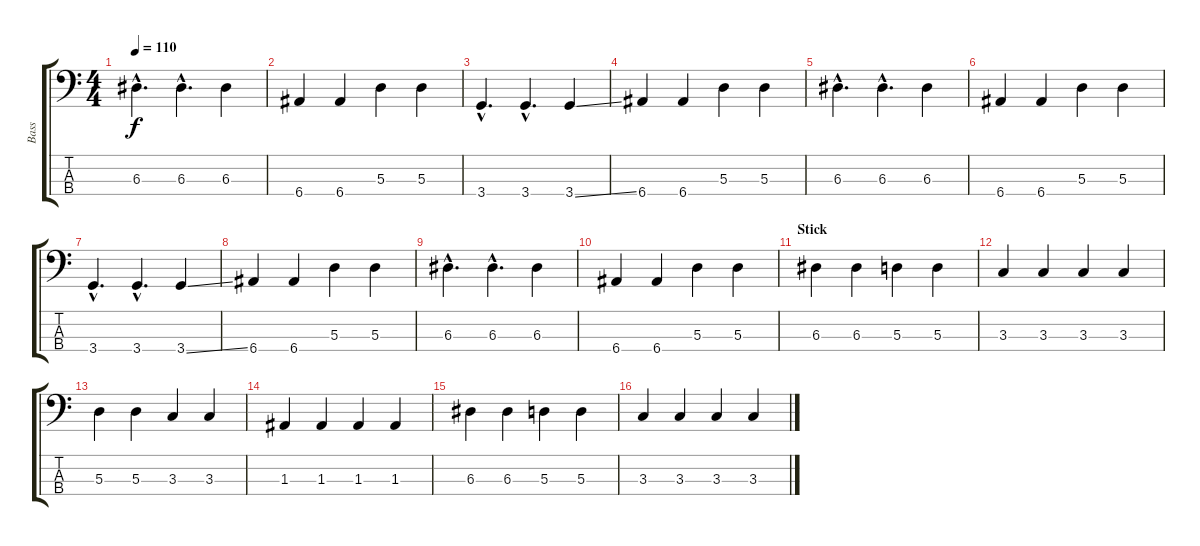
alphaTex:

\track ("Bass" "Bass") {instrument electricbassfinger}
\staff {score tabs}
\tuning (G2 D2 A1 E1) {hide}
\ts (4 4)
\tempo 110
\clef f4
\ks c
6.3{hac}.4{d dy f} 6.3{hac}.4{d} 6.3.4 |
6.4.4 6.4.4 5.3.4 5.3.4 |
3.4{hac}.4{d} 3.4{hac}.4{d} 3.4{ss}.4 |
6.4.4 6.4.4 5.3.4 5.3.4 |
6.3{hac}.4{d} 6.3{hac}.4{d} 6.3.4 |
6.4.4 6.4.4 5.3.4 5.3.4 |
3.4{hac}.4{d} 3.4{hac}.4{d} 3.4{ss}.4 |
6.4.4 6.4.4 5.3.4 5.3.4 |
6.3{hac}.4{d} 6.3{hac}.4{d} 6.3.4 |
6.4.4 6.4.4 5.3.4 5.3.4 |
\section ("" "Stick")
6.3.4 6.3.4 5.3.4 5.3.4 |
3.3.4 3.3.4 3.3.4 3.3.4 |
5.3.4 5.3.4 3.3.4 3.3.4 |
1.3.4 1.3.4 1.3.4 1.3.4 |
6.3.4 6.3.4 5.3.4 5.3.4 |
3.3.4 3.3.4 3.3.4 3.3.4
